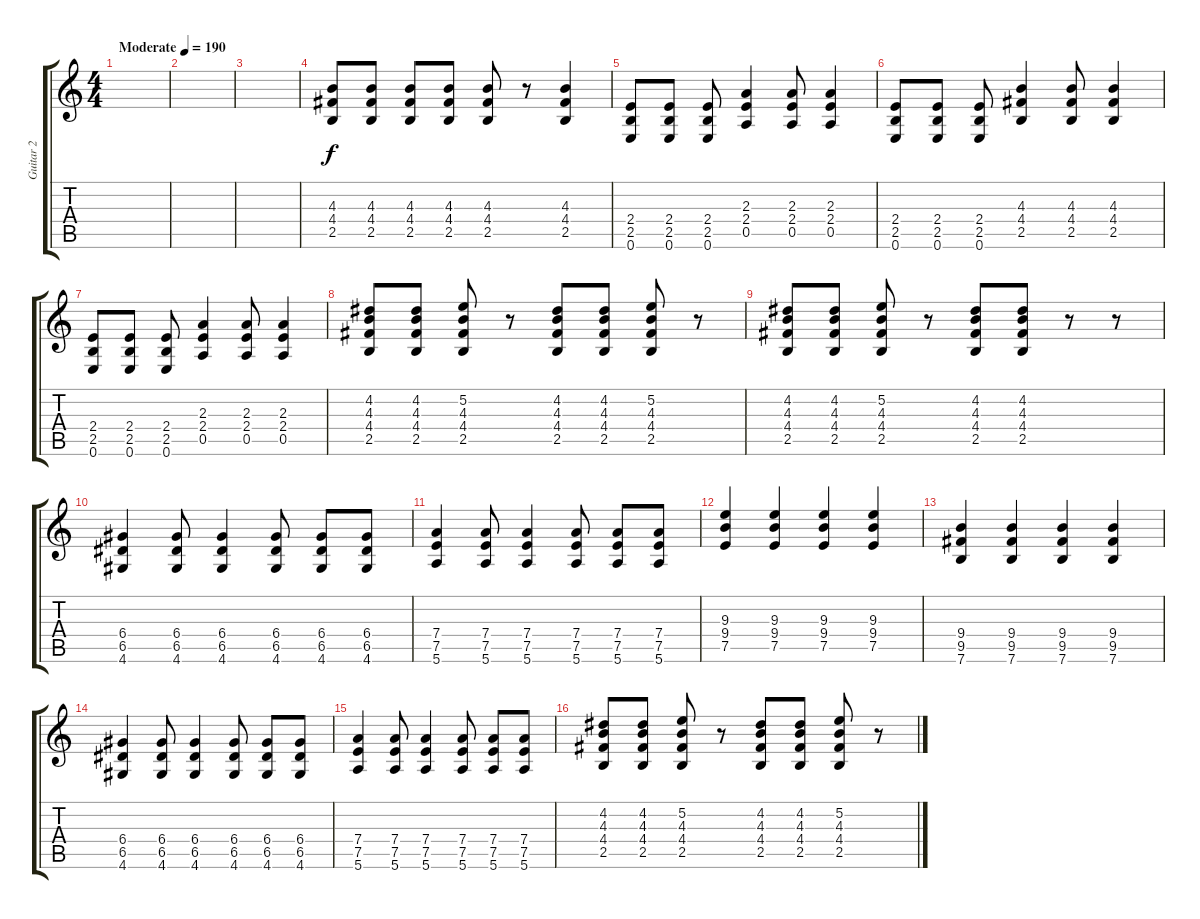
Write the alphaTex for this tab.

\track ("Guitar 2" "Guitar 2") {instrument overdrivenguitar}
\staff {score tabs}
\tuning (E4 B3 G3 D3 A2 E2) {hide}
\ts (4 4)
\tempo (190 "Moderate")
\clef g2
\ks c
|
|
|
(4.3 4.4 2.5).8 (4.3 4.4 2.5).8 (4.3 4.4 2.5).8 (4.3 4.4 2.5).8 (4.3 4.4 2.5).8 r.8 (4.3 4.4 2.5).4 |
(2.4 2.5 0.6).8 (2.4 2.5 0.6).8 (2.4 2.5 0.6).8 (2.3 2.4 0.5).4 (2.3 2.4 0.5).8 (2.3 2.4 0.5).4 |
(2.4 2.5 0.6).8 (2.4 2.5 0.6).8 (2.4 2.5 0.6).8 (4.3 4.4 2.5).4 (4.3 4.4 2.5).8 (4.3 4.4 2.5).4 |
(2.4 2.5 0.6).8 (2.4 2.5 0.6).8 (2.4 2.5 0.6).8 (2.3 2.4 0.5).4 (2.3 2.4 0.5).8 (2.3 2.4 0.5).4 |
(4.2 4.3 4.4 2.5).8 (4.2 4.3 4.4 2.5).8 (5.2 4.3 4.4 2.5).8 r.8 (4.2 4.3 4.4 2.5).8 (4.2 4.3 4.4 2.5).8 (5.2 4.3 4.4 2.5).8 r.8 |
(4.2 4.3 4.4 2.5).8 (4.2 4.3 4.4 2.5).8 (5.2 4.3 4.4 2.5).8 r.8 (4.2 4.3 4.4 2.5).8 (4.2 4.3 4.4 2.5).8 r.8 r.8 |
(6.4 6.5 4.6).4 (6.4 6.5 4.6).8 (6.4 6.5 4.6).4 (6.4 6.5 4.6).8 (6.4 6.5 4.6).8 (6.4 6.5 4.6).8 |
(7.4 7.5 5.6).4 (7.4 7.5 5.6).8 (7.4 7.5 5.6).4 (7.4 7.5 5.6).8 (7.4 7.5 5.6).8 (7.4 7.5 5.6).8 |
(9.3 9.4 7.5).4 (9.3 9.4 7.5).4 (9.3 9.4 7.5).4 (9.3 9.4 7.5).4 |
(9.4 9.5 7.6).4 (9.4 9.5 7.6).4 (9.4 9.5 7.6).4 (9.4 9.5 7.6).4 |
(6.4 6.5 4.6).4 (6.4 6.5 4.6).8 (6.4 6.5 4.6).4 (6.4 6.5 4.6).8 (6.4 6.5 4.6).8 (6.4 6.5 4.6).8 |
(7.4 7.5 5.6).4 (7.4 7.5 5.6).8 (7.4 7.5 5.6).4 (7.4 7.5 5.6).8 (7.4 7.5 5.6).8 (7.4 7.5 5.6).8 |
(4.2 4.3 4.4 2.5).8 (4.2 4.3 4.4 2.5).8 (5.2 4.3 4.4 2.5).8 r.8 (4.2 4.3 4.4 2.5).8 (4.2 4.3 4.4 2.5).8 (5.2 4.3 4.4 2.5).8 r.8
